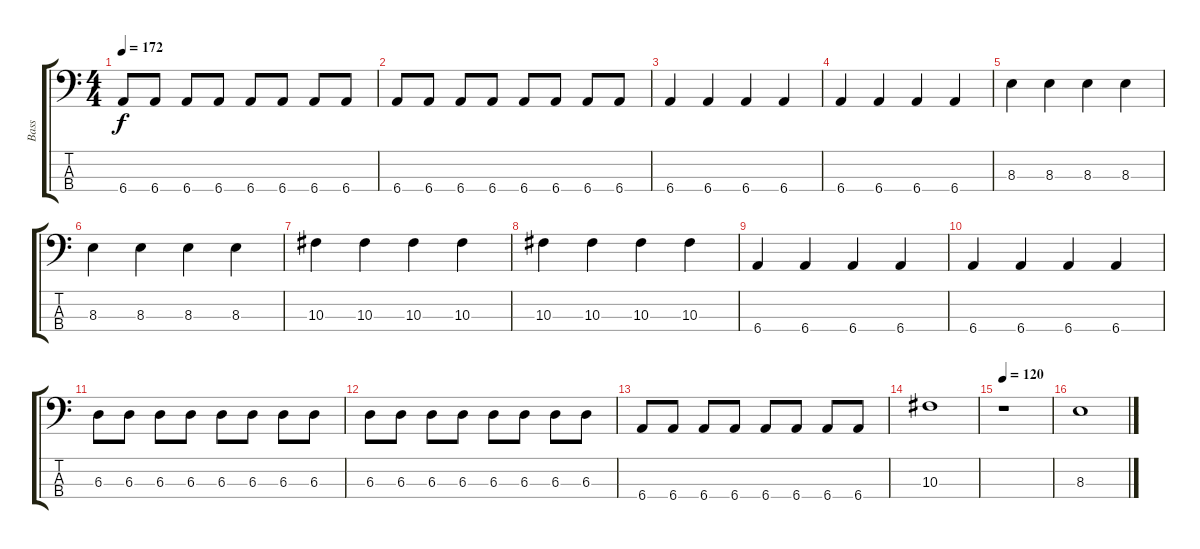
\track ("Bass" "Bass") {instrument electricbassfinger}
\staff {score tabs}
\tuning (Gb2 Db2 Ab1 Eb1) {hide}
\ts (4 4)
\tempo 172
\clef f4
\ks c
6.4.8{dy f} 6.4.8 6.4.8 6.4.8 6.4.8 6.4.8 6.4.8 6.4.8 |
6.4.8 6.4.8 6.4.8 6.4.8 6.4.8 6.4.8 6.4.8 6.4.8 |
6.4.4 6.4.4 6.4.4 6.4.4 |
6.4.4 6.4.4 6.4.4 6.4.4 |
8.3.4 8.3.4 8.3.4 8.3.4 |
8.3.4 8.3.4 8.3.4 8.3.4 |
10.3.4 10.3.4 10.3.4 10.3.4 |
10.3.4 10.3.4 10.3.4 10.3.4 |
6.4.4 6.4.4 6.4.4 6.4.4 |
6.4.4 6.4.4 6.4.4 6.4.4 |
6.3.8 6.3.8 6.3.8 6.3.8 6.3.8 6.3.8 6.3.8 6.3.8 |
6.3.8 6.3.8 6.3.8 6.3.8 6.3.8 6.3.8 6.3.8 6.3.8 |
6.4.8 6.4.8 6.4.8 6.4.8 6.4.8 6.4.8 6.4.8 6.4.8 |
10.3.1 |
\tempo 120
r.1 |
8.3.1
